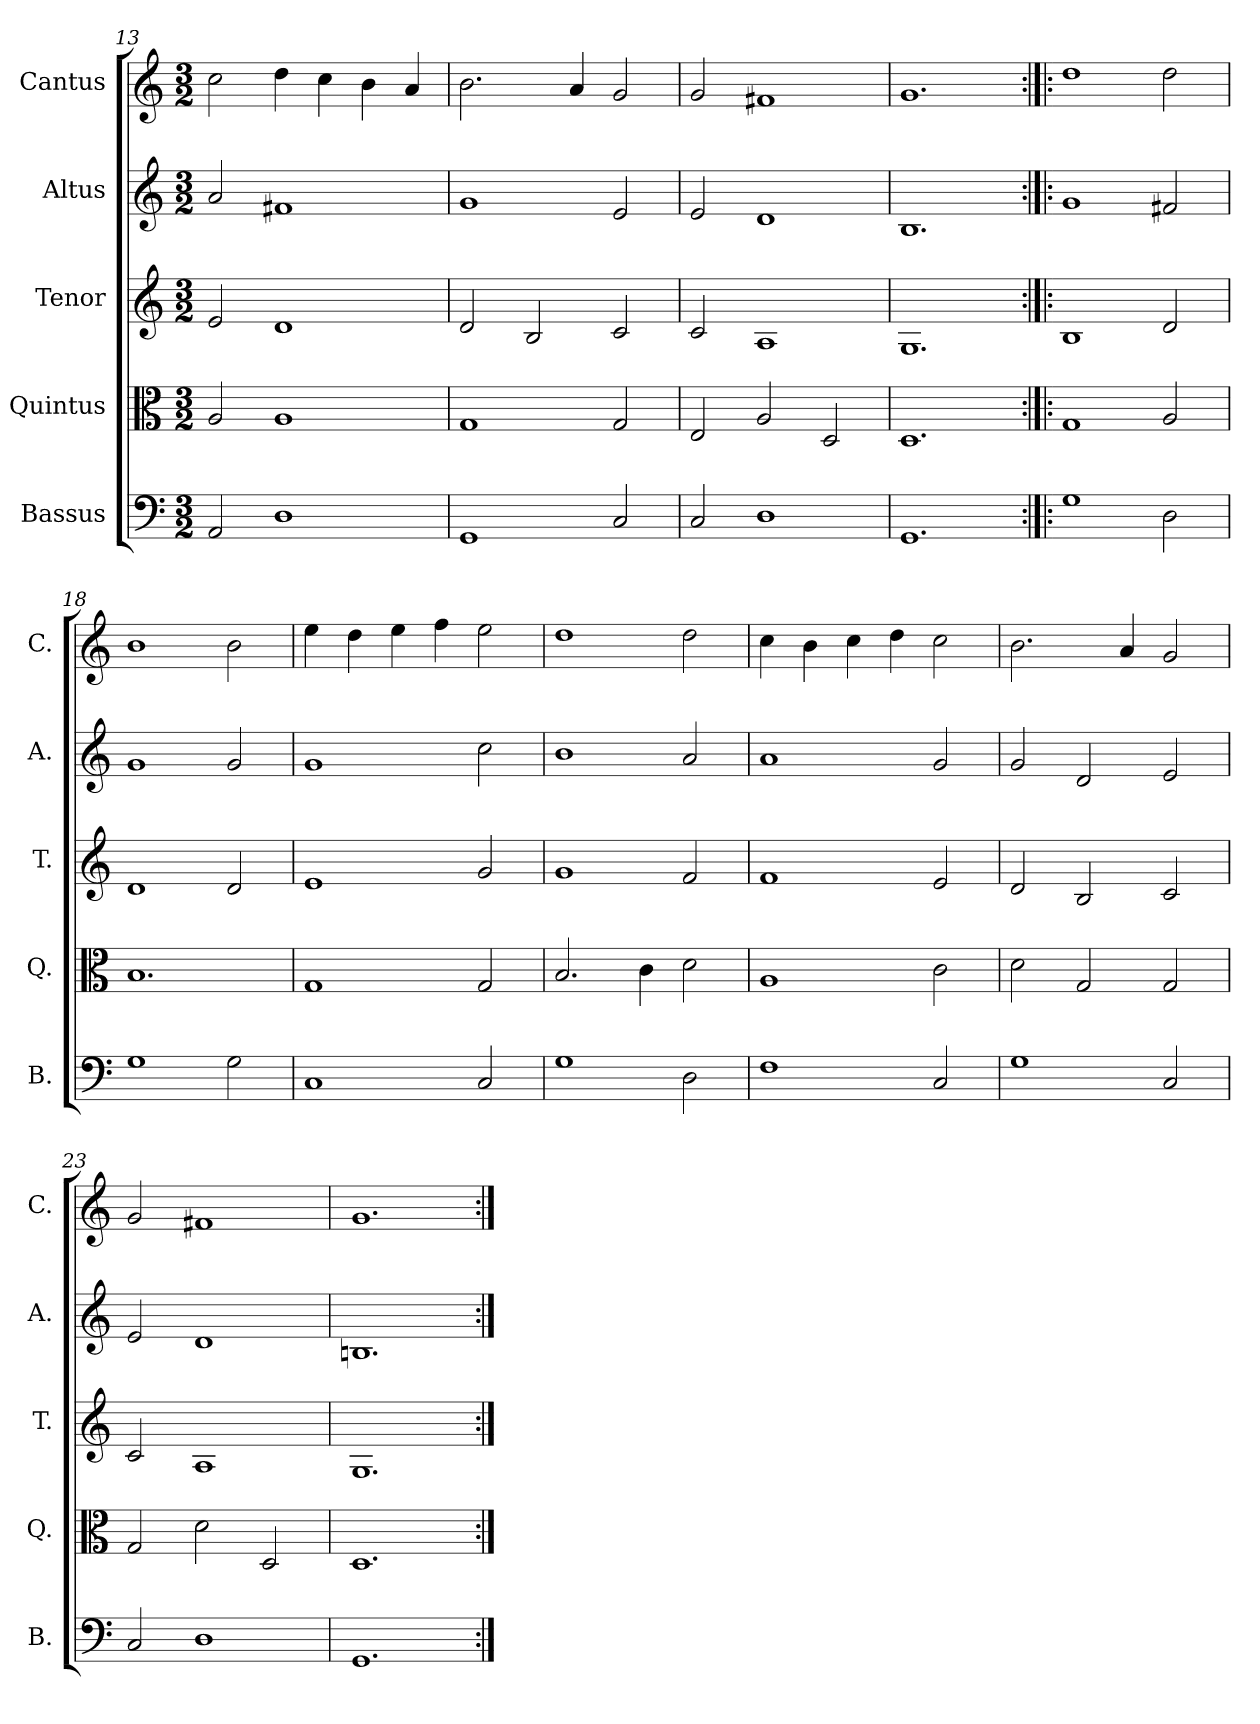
**kern	**kern	**kern	**kern	**kern
*part5	*part4	*part3	*part2	*part1
*staff5	*staff4	*staff3	*staff2	*staff1
*I"Bassus	*I"Quintus	*I"Tenor	*I"Altus	*I"Cantus
*I'B.	*I'Q.	*I'T.	*I'A.	*I'C.
*clefF4	*clefC3	*clefG2	*clefG2	*clefG2
*k[]	*k[]	*k[]	*k[]	*k[]
*M3/2	*M3/2	*M3/2	*M3/2	*M3/2
=13	=13	=13	=13	=13
2AA/	2A/	2e/	2a/	2cc\
1D	1A	1d	1f#X	4dd\
.	.	.	.	4cc\
.	.	.	.	4b\
.	.	.	.	4a/
=14	=14	=14	=14	=14
1GG	1G	2d/	1g	2.b\
.	.	2B/	.	.
.	.	.	.	4a/
2C/	2G/	2c/	2e/	2g/
=15	=15	=15	=15	=15
2C/	2E/	2c/	2e/	2g/
1D	2A/	1A	1d	1f#X
.	2D/	.	.	.
=16	=16	=16	=16	=16
1.GG	1.D	1.G	1.B	1.g
=17:|!|:	=17:|!|:	=17:|!|:	=17:|!|:	=17:|!|:
1G	1G	1B	1g	1dd
2D\	2A/	2d/	2f#X/	2dd\
!!LO:LB:g=z
=18	=18	=18	=18	=18
1G	1.B	1d	1g	1b
2G\	.	2d/	2g/	2b\
=19	=19	=19	=19	=19
1C	1G	1e	1g	4ee\
.	.	.	.	4dd\
.	.	.	.	4ee\
.	.	.	.	4ff\
2C/	2G/	2g/	2cc\	2ee\
=20	=20	=20	=20	=20
1G	2.B/	1g	1b	1dd
.	4c\	.	.	.
2D\	2d\	2f/	2a/	2dd\
=21	=21	=21	=21	=21
1F	1A	1f	1a	4cc\
.	.	.	.	4b\
.	.	.	.	4cc\
.	.	.	.	4dd\
2C/	2c\	2e/	2g/	2cc\
=22	=22	=22	=22	=22
1G	2d\	2d/	2g/	2.b\
.	2G/	2B/	2d/	.
.	.	.	.	4a/
2C/	2G/	2c/	2e/	2g/
=23	=23	=23	=23	=23
2C/	2G/	2c/	2e/	2g/
1D	2d\	1A	1d	1f#X
.	2D/	.	.	.
=24	=24	=24	=24	=24
1.GG	1.D	1.G	1.Bn	1.g
=:|!	=:|!	=:|!	=:|!	=:|!
*-	*-	*-	*-	*-
